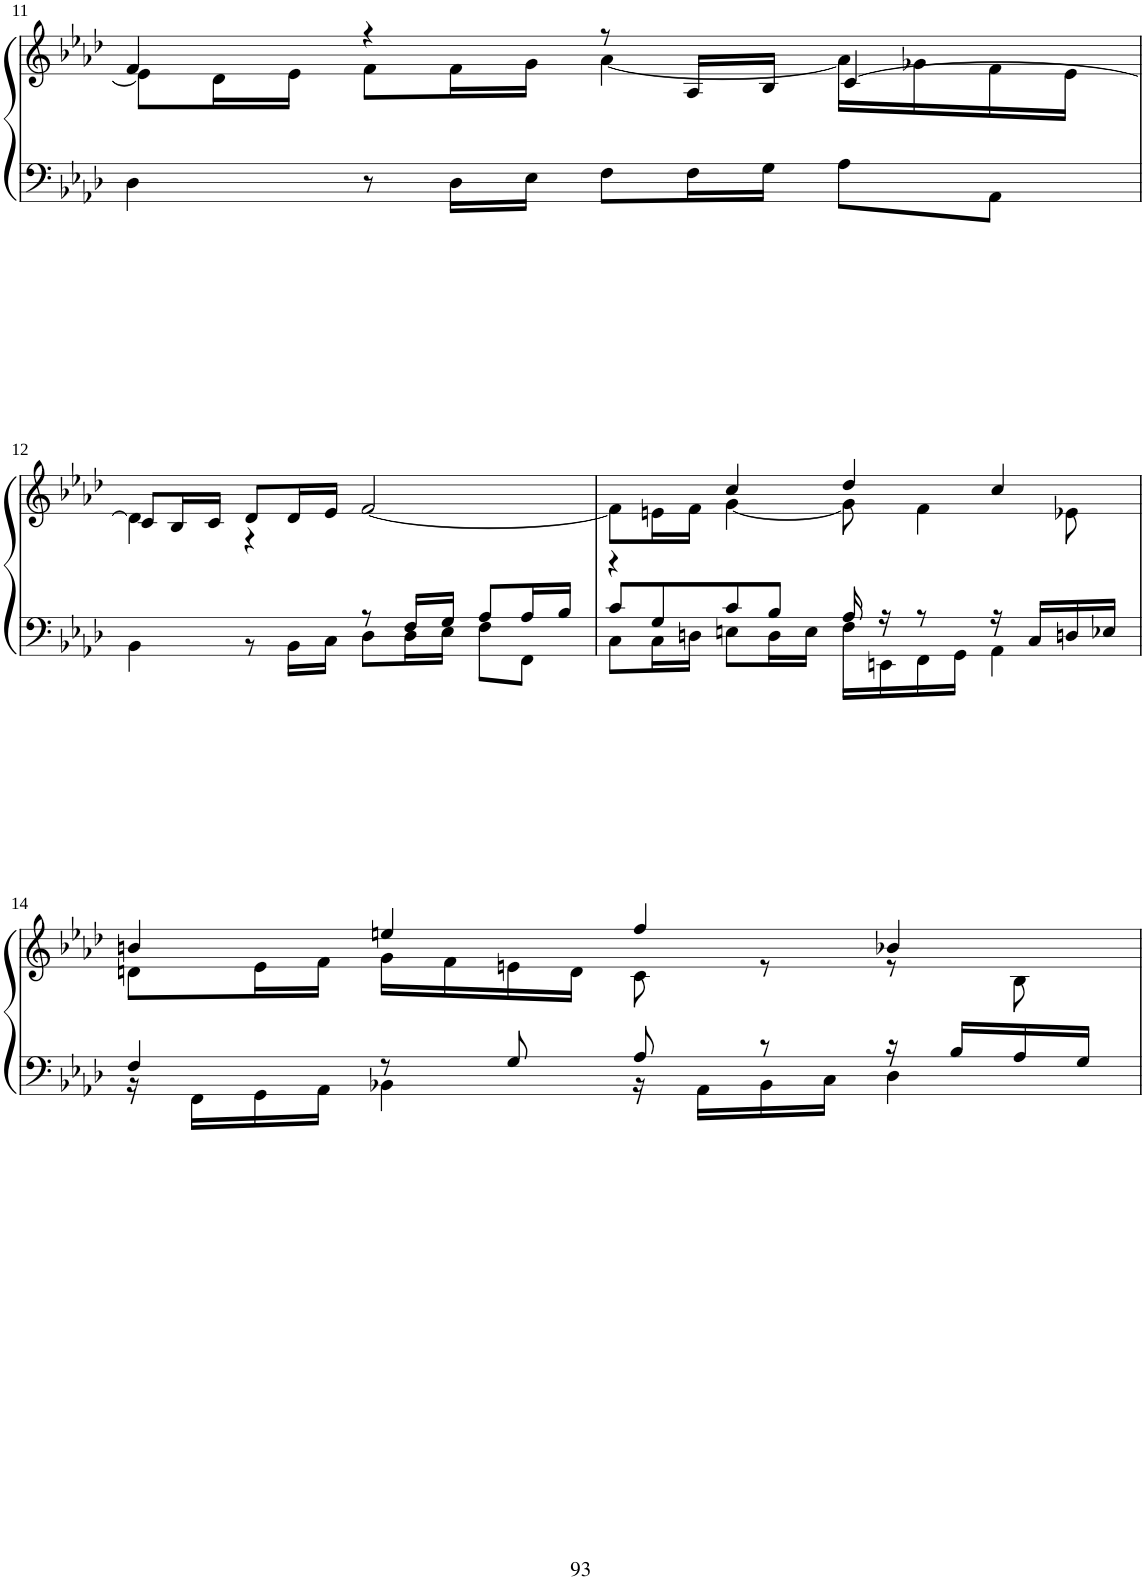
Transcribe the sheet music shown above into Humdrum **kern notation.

**kern	**kern
*part1	*part1
*staff2	*staff1
*I"Piano	*
*I'Pno	*
!!LO:PB:g=z
*clefF4	*clefG2
*k[b-e-a-d-]	*k[b-e-a-d-]
*M4/4	*M4/4
*met(c)	*met(c)
=11	=11
*	*^
4D-\	4f/	8e-\L]
.	.	16d-\L
.	.	16e-\JJ
8r	4r	8f\L
16D-\LL	.	16f\L
16E-\JJ	.	16g\JJ
8F\L	8r	[4a-\
16F\L	16A-/LL	.
16G\JJ	16B-/JJ	.
8A-\L	[4c/	16a-\LL]
.	.	16g-X\
8AA-\J	.	16f\
.	.	16e-\JJ
!!LO:LB:g=z	!!
=12	=12	=12
*^	*	*
2ryy	4BB-\	8c/L]	4d-\
.	.	16B-/L	.
.	.	16c/JJ	.
.	8r	8d-/L	4r
.	16BB-\LL	16d-/L	.
.	16C\JJ	16e-/JJ	.
8r	8D-\L	[2f/	2ryy
16F/LL	16D-\L	.	.
16G/JJ	16E-\JJ	.	.
8A-/L	8F\L	.	.
16A-/L	8FF\J	.	.
16B-/JJ	.	.	.
=13	=13	=13	=13
8c/L	8C\L	8f\L]	4r
8G/	16C\L	16en\L	.
.	16Dn\JJ	16f\JJ	.
8c/	8En\L	[4g\	4cc/
8B-/J	16D\L	.	.
.	16E\JJ	.	.
16A-/	16F\LL	8g\]	4dd-/
16r	16EEn\	.	.
8r	16FF\	4f\	.
.	16GG\JJ	.	.
16r	4AA-\	.	4cc/
16C/LL	.	.	.
16Dn/	.	8e-X\	.
16E-X/JJ	.	.	.
!!LO:LB:g=z	!!
=14	=14	=14	=14
4F/	16r	4bn/	8dn\L
.	16FF\LL	.	.
.	16GG\	.	16e-\L
.	16AA-\JJ	.	16f\JJ
8r	4BB-X\	4een/	16g\LL
.	.	.	16f\
8G/	.	.	16en\
.	.	.	16d\JJ
8A-/	16r	4ff/	8c\
.	16AA-\LL	.	.
8r	16BB-\	.	8r
.	16C\JJ	.	.
16r	4D-\	4b-X/	8r
16B-/LL	.	.	.
16A-/	.	.	8B-\
16G/JJ	.	.	.
*v	*v	*	*
*	*v	*v
=	=
*-	*-
